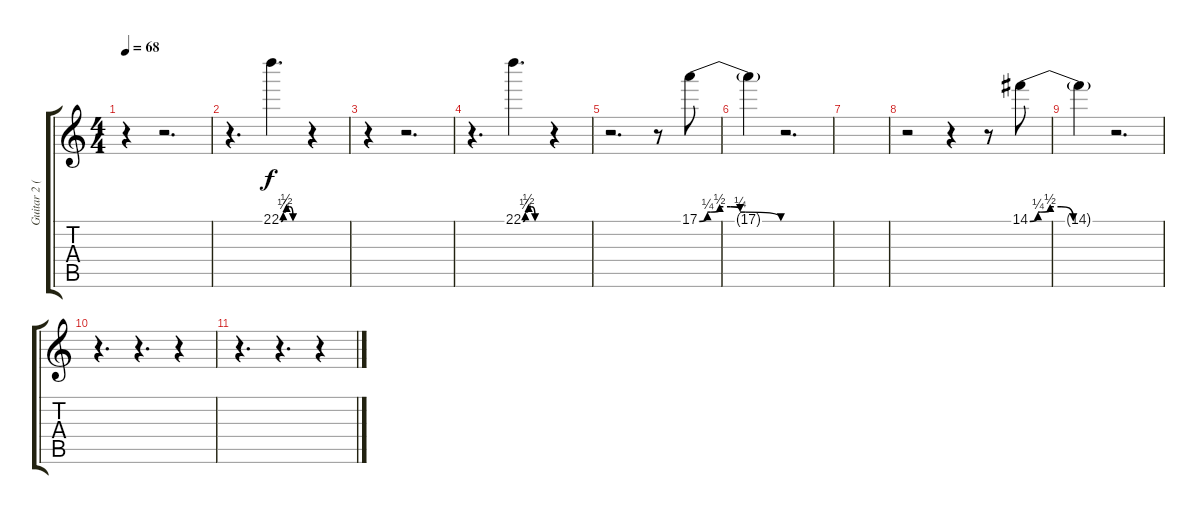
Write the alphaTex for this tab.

\track ("Guitar 2 (Gilmour)" "Guitar 2 (") {instrument overdrivenguitar}
\staff {score tabs}
\tuning (E4 B3 G3 D3 A2 E2) {hide}
\ts (4 4)
\tempo 68
\clef g2
\ks c
r.4{dy f} r.2{d} |
r.4{d} 22.1{be (custom 0 0 6 1 8 1 15 2 23 2 32 0 38 0 45 0 60 0)}.4{d} r.4 |
r.4 r.2{d} |
r.4{d} 22.1{be (custom 0 0 6 1 8 1 15 2 23 2 32 0 38 0 45 0 60 0)}.4{d} r.4 |
r.2{d} r.8 17.1{be (custom 0 0 6 1 8 1 15 2 23 2 30 1 34 1 60 0)}.8 |
17.1{t}.4 r.2{d} |
|
r.2 r.4 r.8 14.1{be (custom 0 0 6 1 8 1 15 2 23 2 32 0 38 0 45 0 60 0)}.8 |
14.1{t}.4 r.2{d} |
r.4{d} r.4{d} r.4 |
r.4{d} r.4{d} r.4
